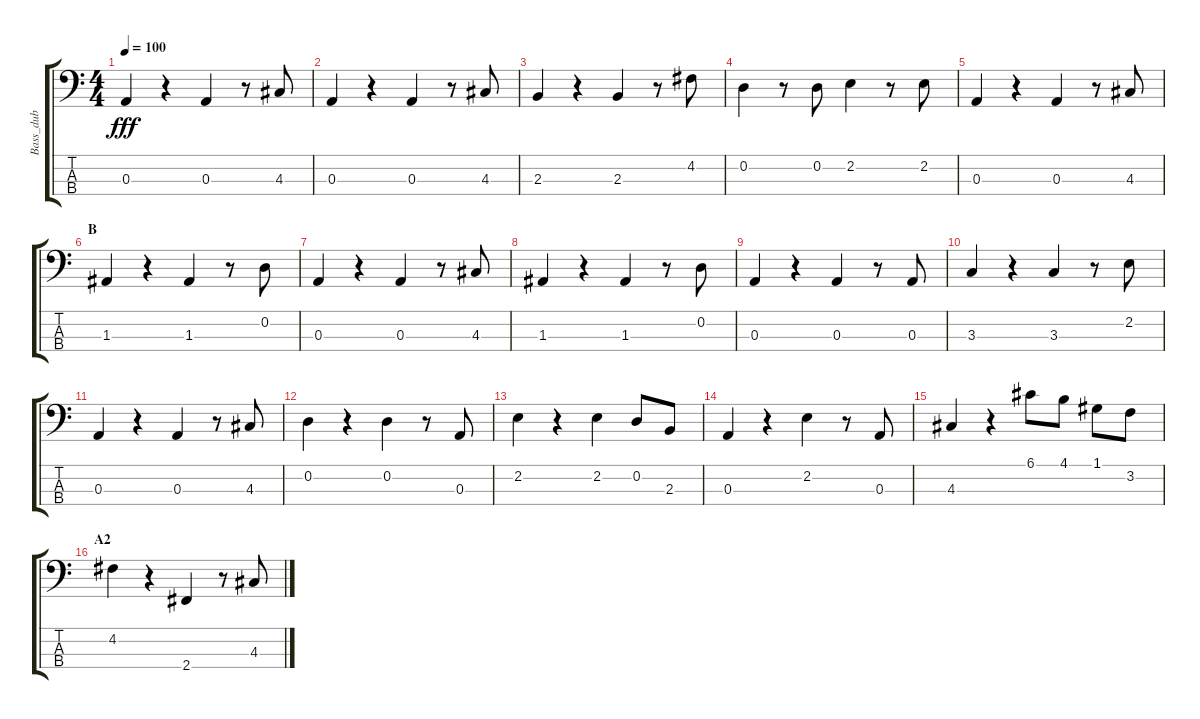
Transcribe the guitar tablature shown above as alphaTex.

\track ("Bass_dub" "Bass_dub") {instrument electricguitarmuted}
\staff {score tabs}
\tuning (G2 D2 A1 E1) {hide}
\ts (4 4)
\tempo 100
\clef f4
\ks c
0.3.4{dy fff} r.4 0.3.4 r.8 4.3.8 |
0.3.4 r.4 0.3.4 r.8 4.3.8 |
2.3.4 r.4 2.3.4 r.8 4.2.8 |
0.2.4 r.8 0.2.8 2.2.4 r.8 2.2.8 |
0.3.4 r.4 0.3.4 r.8 4.3.8 |
\section ("" "B")
1.3.4 r.4 1.3.4 r.8 0.2.8 |
0.3.4 r.4 0.3.4 r.8 4.3.8 |
1.3.4 r.4 1.3.4 r.8 0.2.8 |
0.3.4 r.4 0.3.4 r.8 0.3.8 |
3.3.4 r.4 3.3.4 r.8 2.2.8 |
0.3.4 r.4 0.3.4 r.8 4.3.8 |
0.2.4 r.4 0.2.4 r.8 0.3.8 |
2.2.4 r.4 2.2.4 0.2.8 2.3.8 |
0.3.4 r.4 2.2.4 r.8 0.3.8 |
4.3.4 r.4 6.1.8 4.1.8 1.1.8 3.2.8 |
\section ("" "A2")
4.2.4 r.4 2.4.4 r.8 4.3.8
